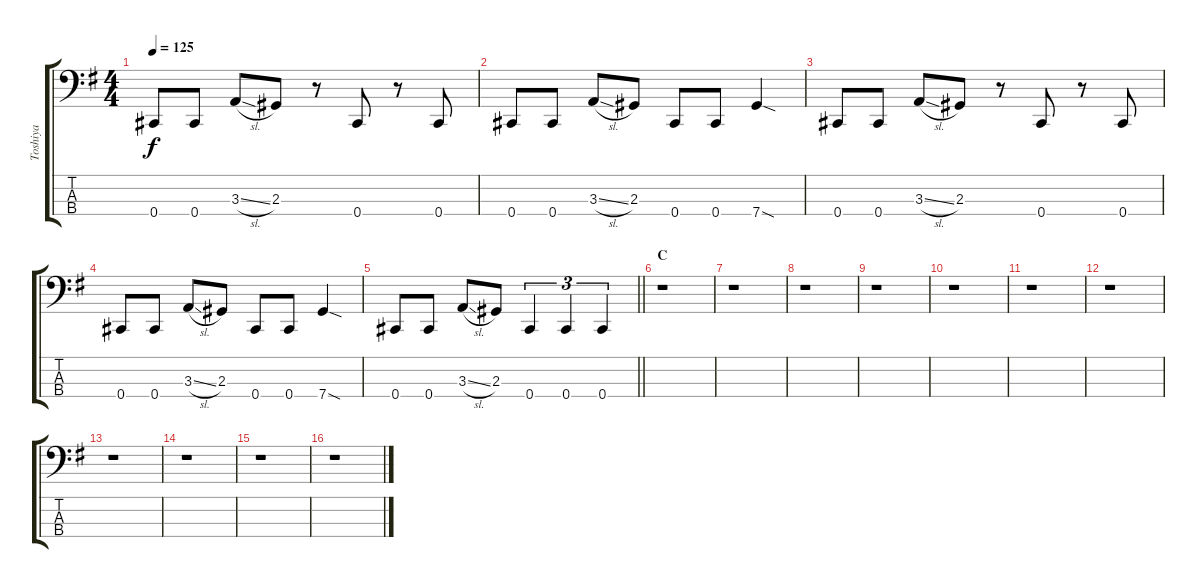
\track ("Toshiya" "Toshiya") {instrument electricbasspick}
\staff {score tabs}
\tuning (E2 B1 Gb1 Db1) {hide}
\ts (4 4)
\tempo 125
\clef f4
\ks g
0.4.8{dy f} 0.4.8 3.3{sl}.8 2.3.8 r.8 0.4.8 r.8 0.4.8 |
0.4.8 0.4.8 3.3{sl}.8 2.3.8 0.4.8 0.4.8 7.4{sod}.4 |
0.4.8 0.4.8 3.3{sl}.8 2.3.8 r.8 0.4.8 r.8 0.4.8 |
0.4.8 0.4.8 3.3{sl}.8 2.3.8 0.4.8 0.4.8 7.4{sod}.4 |
\barLineRight lightlight
0.4.8 0.4.8 3.3{sl}.8 2.3.8 0.4.4{tu (3 2)} 0.4.4{tu (3 2)} 0.4.4{tu (3 2)} |
\section ("" "C")
r.1 |
r.1 |
r.1 |
r.1 |
r.1 |
r.1 |
r.1 |
r.1 |
r.1 |
r.1 |
r.1
